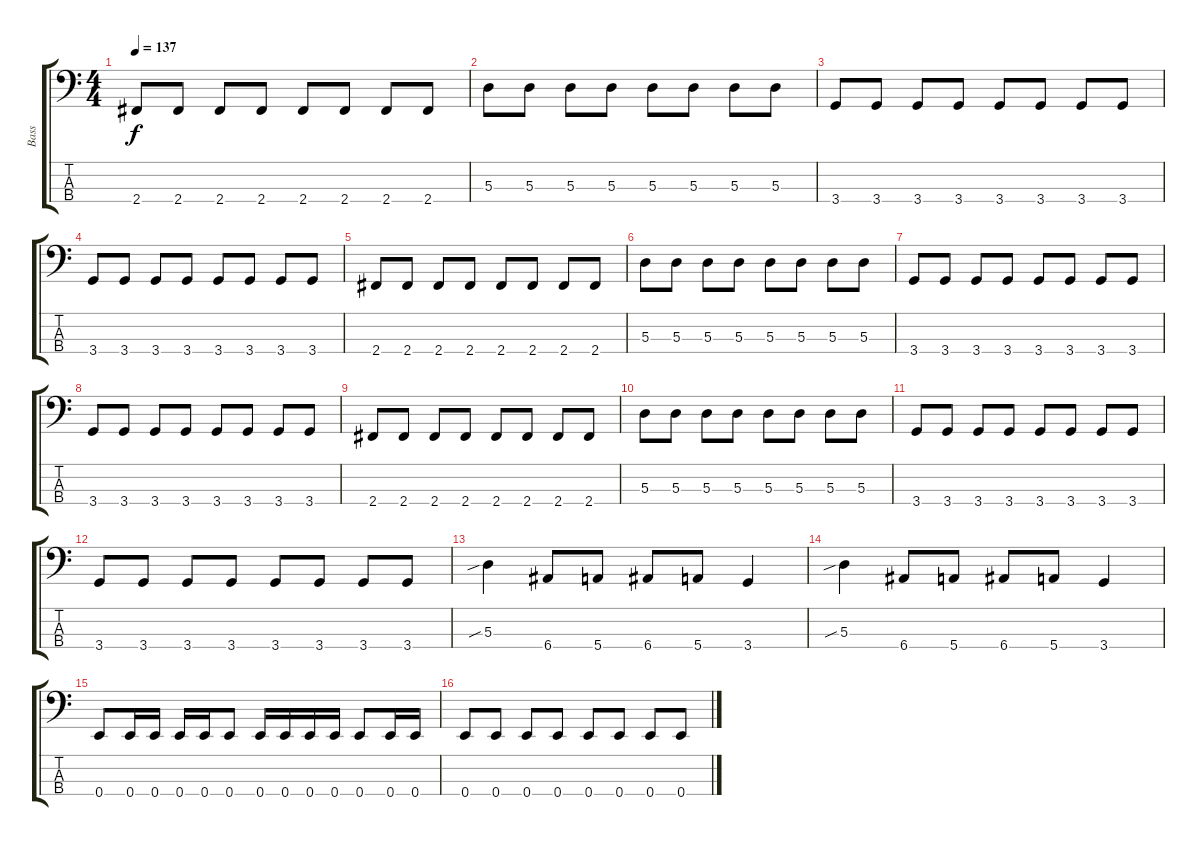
\track ("Bass" "Bass") {instrument electricbassfinger}
\staff {score tabs}
\tuning (G2 D2 A1 E1) {hide}
\ts (4 4)
\tempo 137
\clef f4
\ks c
2.4.8{dy f} 2.4.8 2.4.8 2.4.8 2.4.8 2.4.8 2.4.8 2.4.8 |
5.3.8 5.3.8 5.3.8 5.3.8 5.3.8 5.3.8 5.3.8 5.3.8 |
3.4.8 3.4.8 3.4.8 3.4.8 3.4.8 3.4.8 3.4.8 3.4.8 |
3.4.8 3.4.8 3.4.8 3.4.8 3.4.8 3.4.8 3.4.8 3.4.8 |
2.4.8 2.4.8 2.4.8 2.4.8 2.4.8 2.4.8 2.4.8 2.4.8 |
5.3.8 5.3.8 5.3.8 5.3.8 5.3.8 5.3.8 5.3.8 5.3.8 |
3.4.8 3.4.8 3.4.8 3.4.8 3.4.8 3.4.8 3.4.8 3.4.8 |
3.4.8 3.4.8 3.4.8 3.4.8 3.4.8 3.4.8 3.4.8 3.4.8 |
2.4.8 2.4.8 2.4.8 2.4.8 2.4.8 2.4.8 2.4.8 2.4.8 |
5.3.8 5.3.8 5.3.8 5.3.8 5.3.8 5.3.8 5.3.8 5.3.8 |
3.4.8 3.4.8 3.4.8 3.4.8 3.4.8 3.4.8 3.4.8 3.4.8 |
3.4.8 3.4.8 3.4.8 3.4.8 3.4.8 3.4.8 3.4.8 3.4.8 |
5.3{sib}.4 6.4.8 5.4.8 6.4.8 5.4.8 3.4.4 |
5.3{sib}.4 6.4.8 5.4.8 6.4.8 5.4.8 3.4.4 |
0.4.8 0.4.16 0.4.16 0.4.16 0.4.16 0.4.8 0.4.16 0.4.16 0.4.16 0.4.16 0.4.8 0.4.16 0.4.16 |
0.4.8 0.4.8 0.4.8 0.4.8 0.4.8 0.4.8 0.4.8 0.4.8
